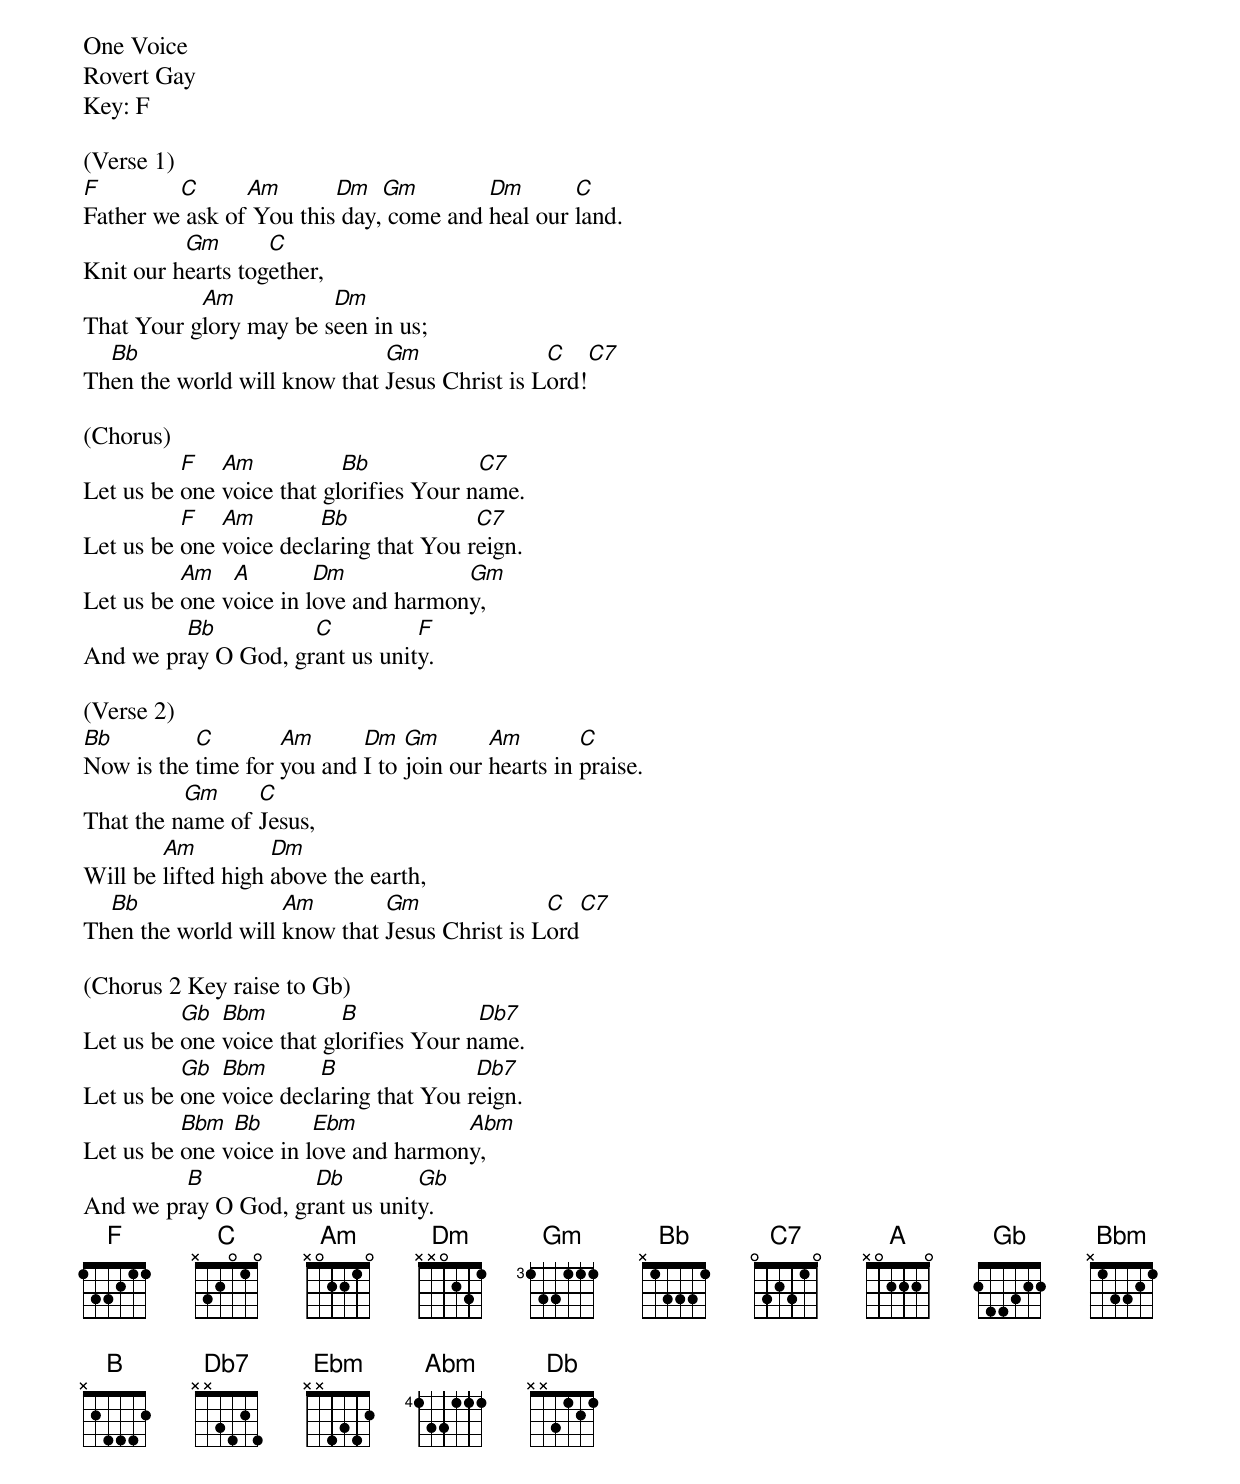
One Voice
Rovert Gay
Key: F

(Verse 1)
[F]Father we[C] ask of[Am] You this[Dm] day,[Gm] come and [Dm]heal our [C]land.
Knit our h[Gm]earts tog[C]ether,
That Your g[Am]lory may be s[Dm]een in us;
Th[Bb]en the world will know that [Gm]Jesus Christ is L[C]ord![C7]

(Chorus)
Let us be [F]one [Am]voice that gl[Bb]orifies Your n[C7]ame.
Let us be [F]one [Am]voice decl[Bb]aring that You r[C7]eign.
Let us be [Am]one v[A]oice in l[Dm]ove and harmon[Gm]y,
And we pr[Bb]ay O God, gr[C]ant us unit[F]y.

(Verse 2)
[Bb]Now is the [C]time for [Am]you and [Dm]I to [Gm]join our [Am]hearts in [C]praise.
That the n[Gm]ame of [C]Jesus,
Will be [Am]lifted high [Dm]above the earth,
Th[Bb]en the world will [Am]know that [Gm]Jesus Christ is L[C]ord[C7]

(Chorus 2 Key raise to Gb)
Let us be [Gb]one [Bbm]voice that gl[B]orifies Your n[Db7]ame.
Let us be [Gb]one [Bbm]voice decl[B]aring that You r[Db7]eign.
Let us be [Bbm]one v[Bb]oice in l[Ebm]ove and harmon[Abm]y,
And we pr[B]ay O God, gr[Db]ant us unit[Gb]y.
